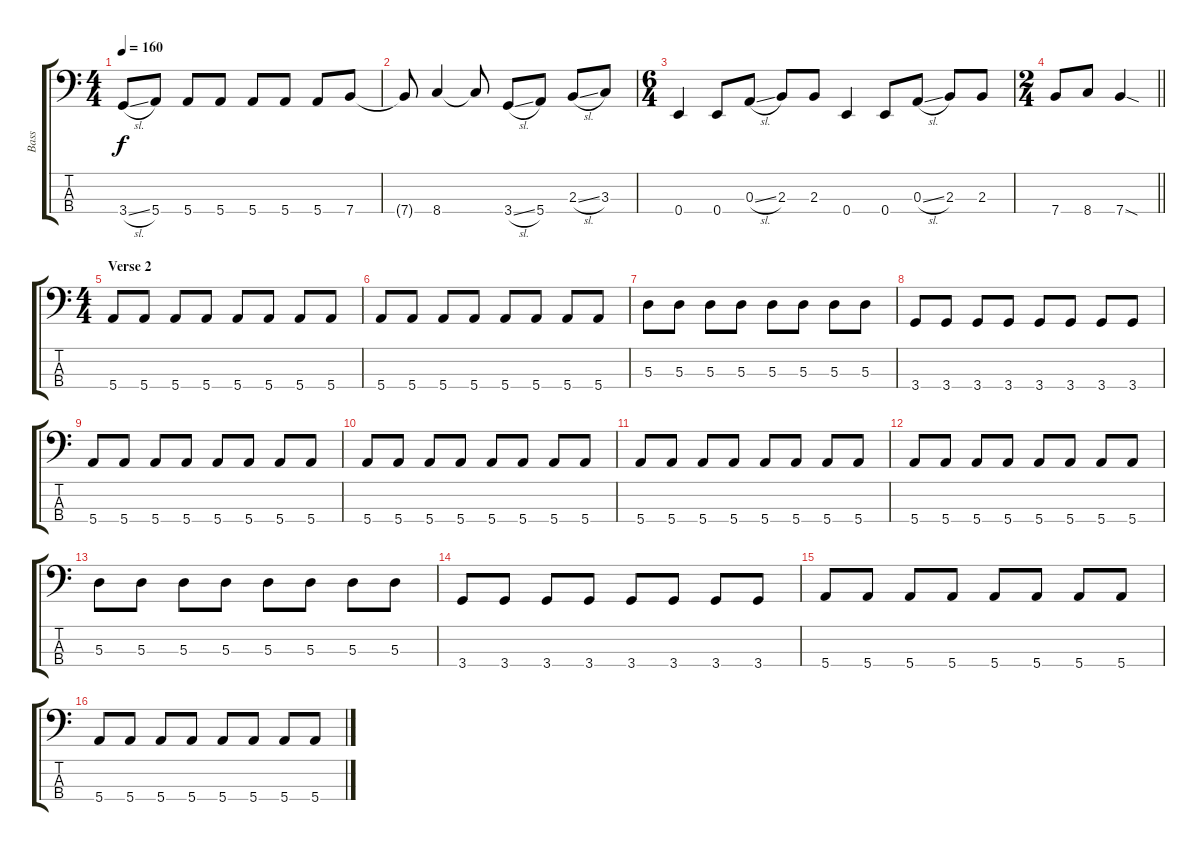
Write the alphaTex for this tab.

\track ("Bass" "Bass") {instrument electricbassfinger}
\staff {score tabs}
\tuning (G2 D2 A1 E1) {hide}
\ts (4 4)
\tempo 160
\clef f4
\ks c
3.4{sl}.8{dy f} 5.4.8 5.4.8 5.4.8 5.4.8 5.4.8 5.4.8 7.4.8 |
7.4{t}.8 8.4.4 8.4{t}.8 3.4{sl}.8 5.4.8 2.3{sl}.8 3.3.8 |
\ts (6 4)
0.4.4 0.4.8 0.3{sl}.8 2.3.8 2.3.8 0.4.4 0.4.8 0.3{sl}.8 2.3.8 2.3.8 |
\ts (2 4)
\barLineRight lightlight
7.4.8 8.4.8 7.4{sod}.4 |
\ts (4 4)
\section ("" "Verse 2")
5.4.8 5.4.8 5.4.8 5.4.8 5.4.8 5.4.8 5.4.8 5.4.8 |
5.4.8 5.4.8 5.4.8 5.4.8 5.4.8 5.4.8 5.4.8 5.4.8 |
5.3.8 5.3.8 5.3.8 5.3.8 5.3.8 5.3.8 5.3.8 5.3.8 |
3.4.8 3.4.8 3.4.8 3.4.8 3.4.8 3.4.8 3.4.8 3.4.8 |
5.4.8 5.4.8 5.4.8 5.4.8 5.4.8 5.4.8 5.4.8 5.4.8 |
5.4.8 5.4.8 5.4.8 5.4.8 5.4.8 5.4.8 5.4.8 5.4.8 |
5.4.8 5.4.8 5.4.8 5.4.8 5.4.8 5.4.8 5.4.8 5.4.8 |
5.4.8 5.4.8 5.4.8 5.4.8 5.4.8 5.4.8 5.4.8 5.4.8 |
5.3.8 5.3.8 5.3.8 5.3.8 5.3.8 5.3.8 5.3.8 5.3.8 |
3.4.8 3.4.8 3.4.8 3.4.8 3.4.8 3.4.8 3.4.8 3.4.8 |
5.4.8 5.4.8 5.4.8 5.4.8 5.4.8 5.4.8 5.4.8 5.4.8 |
5.4.8 5.4.8 5.4.8 5.4.8 5.4.8 5.4.8 5.4.8 5.4.8
